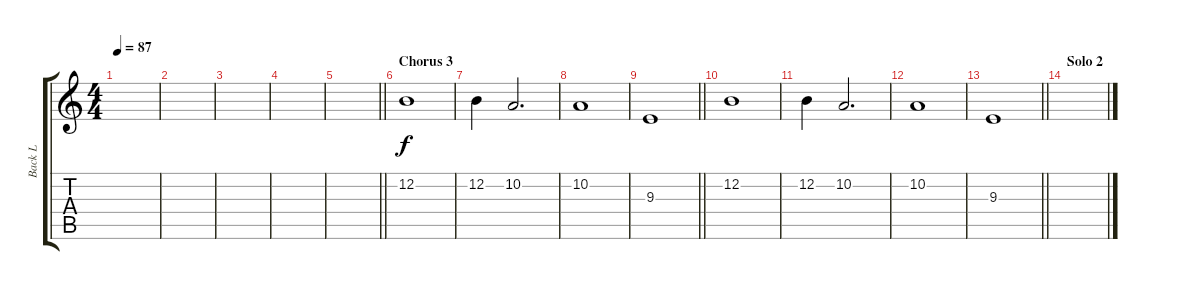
\track ("Back L" "Back L") {instrument altosax}
\staff {score tabs}
\tuning (E4 B3 G3 D3 A2 E2) {hide}
\ts (4 4)
\tempo 87
\clef g2
\ks c
|
|
|
|
\barLineRight lightlight
|
\section ("" "Chorus 3")
12.2.1 |
12.2.4 10.2.2{d} |
10.2.1 |
\barLineRight lightlight
9.3.1 |
12.2.1 |
12.2.4 10.2.2{d} |
10.2.1 |
\barLineRight lightlight
9.3.1 |
\section ("" "Solo 2")
